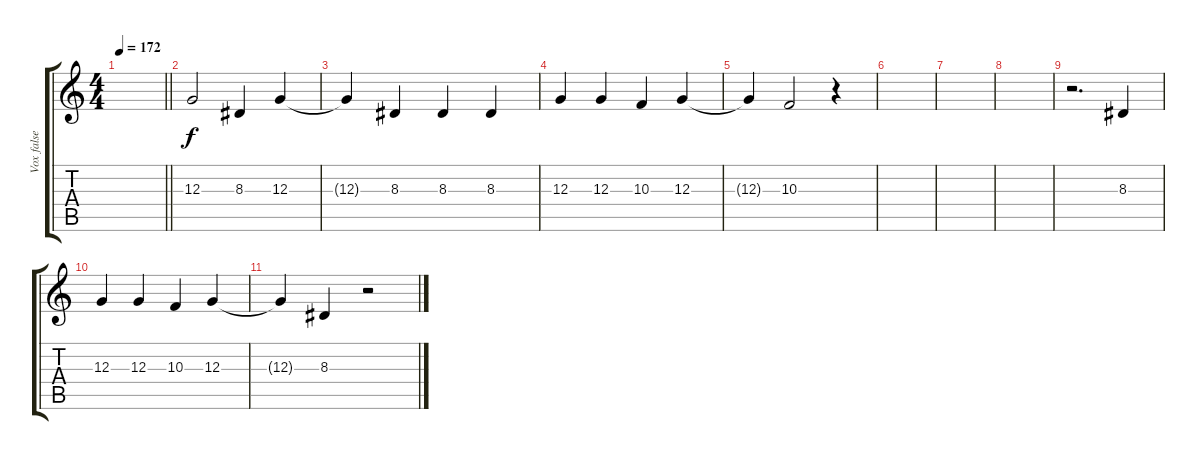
\track ("Vox false cord" "Vox false ") {instrument viola}
\staff {score tabs}
\tuning (E4 B3 G3 D3 A2 E2) {hide}
\ts (4 4)
\tempo 172
\clef g2
\barLineRight lightlight
\ks c
|
\section ("" " ")
12.3.2 8.3.4 12.3.4 |
12.3{t}.4 8.3.4 8.3.4 8.3.4 |
12.3.4 12.3.4 10.3.4 12.3.4 |
12.3{t}.4 10.3.2 r.4 |
|
|
|
r.2{d} 8.3.4 |
12.3.4 12.3.4 10.3.4 12.3.4 |
12.3{t}.4 8.3.4 r.2
